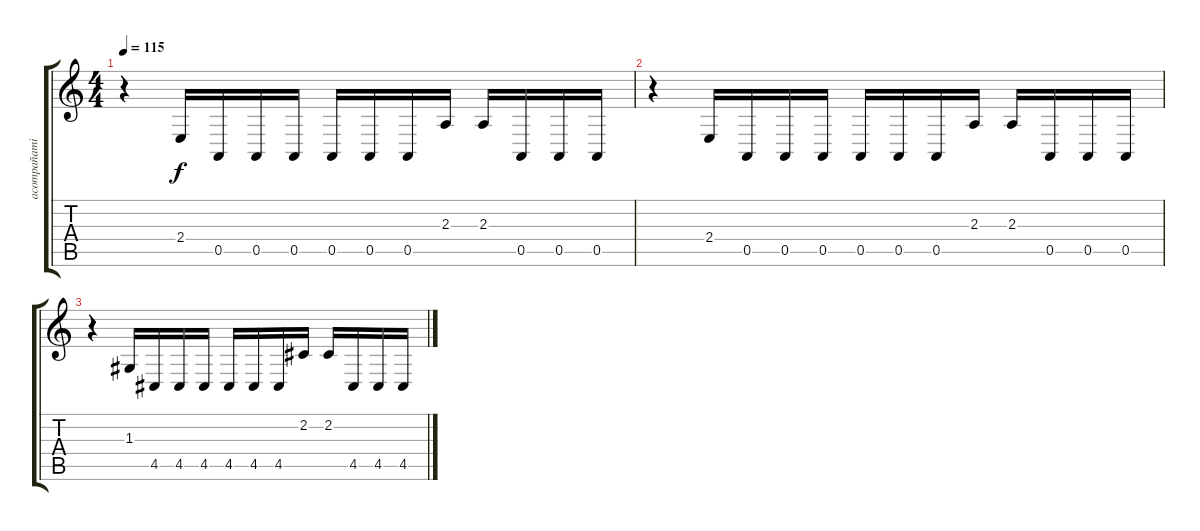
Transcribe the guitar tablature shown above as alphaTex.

\track ("acompañamiento" "acompañami") {instrument telephonering}
\staff {score tabs}
\tuning (E4 B3 G3 D3 A2 E2) {hide}
\ts (4 4)
\tempo 115
\clef g2
\ks c
r.4{dy f} 2.4.16 0.5.16 0.5.16 0.5.16 0.5.16 0.5.16 0.5.16 2.3.16 2.3.16 0.5.16 0.5.16 0.5.16 |
r.4 2.4.16 0.5.16 0.5.16 0.5.16 0.5.16 0.5.16 0.5.16 2.3.16 2.3.16 0.5.16 0.5.16 0.5.16 |
r.4 1.3.16 4.5.16 4.5.16 4.5.16 4.5.16 4.5.16 4.5.16 2.2.16 2.2.16 4.5.16 4.5.16 4.5.16
